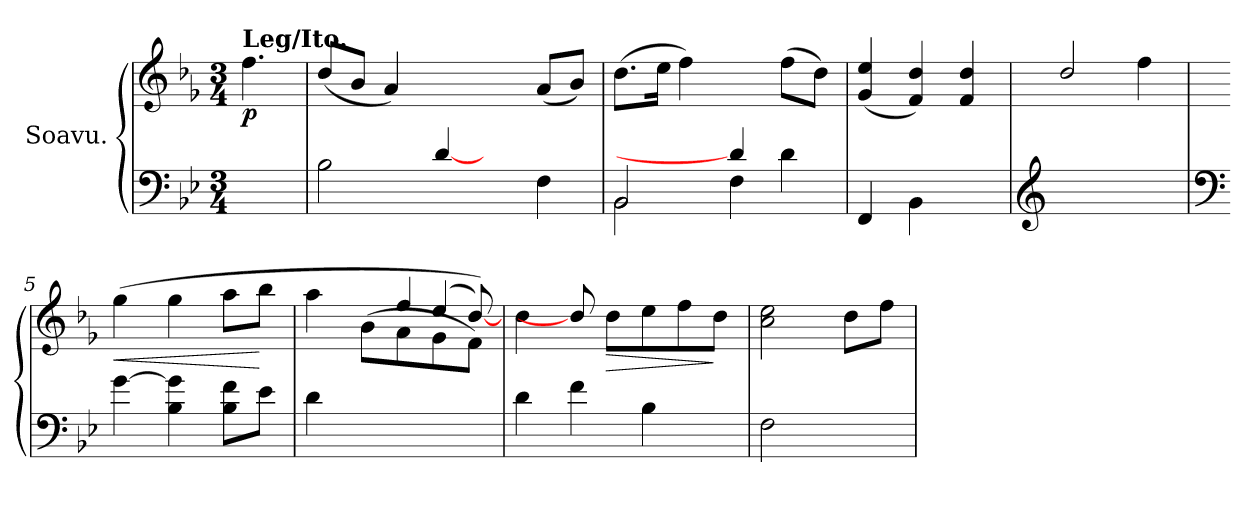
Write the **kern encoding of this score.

**kern	**kern	**dynam
*part1	*part1	*part1
*staff2	*staff1	*staff1/2
*I"Soavu.	*	*
*clefF4	*clefG3	*
*k[b-e-]	*k[b-e-]	*
*M3/4	*M3/4	*
=	=	=
!	!LO:TX:a:B:t=Leg/Ito.	!
!	!	!LO:DY:b
4.ryy	4.dd\	p
=1	=1	=1
2B-\	(<8b-/L	.
.	8g/J	.
.	4f/)	.
[4d/	2ryy	.
4ryy	.	.
4F\	(<8f/L	.
.	8g/J)	.
=2	=2	=2
*^	*	*
2BB-/	2BB-\	(>8.b-\L	.
.	.	16cc\Jk	.
.	.	4dd\)	.
4d/]	4F\	4ryy	.
4ryy	4d\	(>8dd\L	.
.	.	8b-\J)	.
*v	*v	*	*
=3	=3	=3
4FF/	(<4e-/ 4cc/	.
4BB-\	4d/ 4b-/)	.
4ryy	4d/ 4b-/	.
=4	=4	=4
*clefG2	*	*
2.ryy	2b-/	.
.	4dd\	.
!!LO:LB:g=z
=5	=5	=5
*clefF4	*	*
!	!	!LO:HP:b
[>4g\	(>4ee-\	<
4B-\ 4g\]	4ee-\	.
8B-\ 8f\L	8ff\L	.
8e-\J	8gg\J	[
=6	=6	=6
*	*^	*
*	*	*^	*
4d\	2ryy	4.ryy	4ff\	.
2ryy	.	.	(<8g\L	.
.	.	4dd/	8f\	.
.	(>4cc/	.	8e-\	.
.	.	[8b-/))	8d\J)	.
*	*v	*v	*v	*
=7	=7	=7
4d\	4b-\	.
4f\	8b-/]	.
!	!	!LO:HP:b
.	8b-\L	>
4B-\	8cc\	.
.	8dd\	.
8ryy	(8b-\J	]
=8	=8	=8
2F\	2a\ 2cc\	.
4ryy	8b-\L	.
.	8dd\J	.
=	=	=
*-	*-	*-
